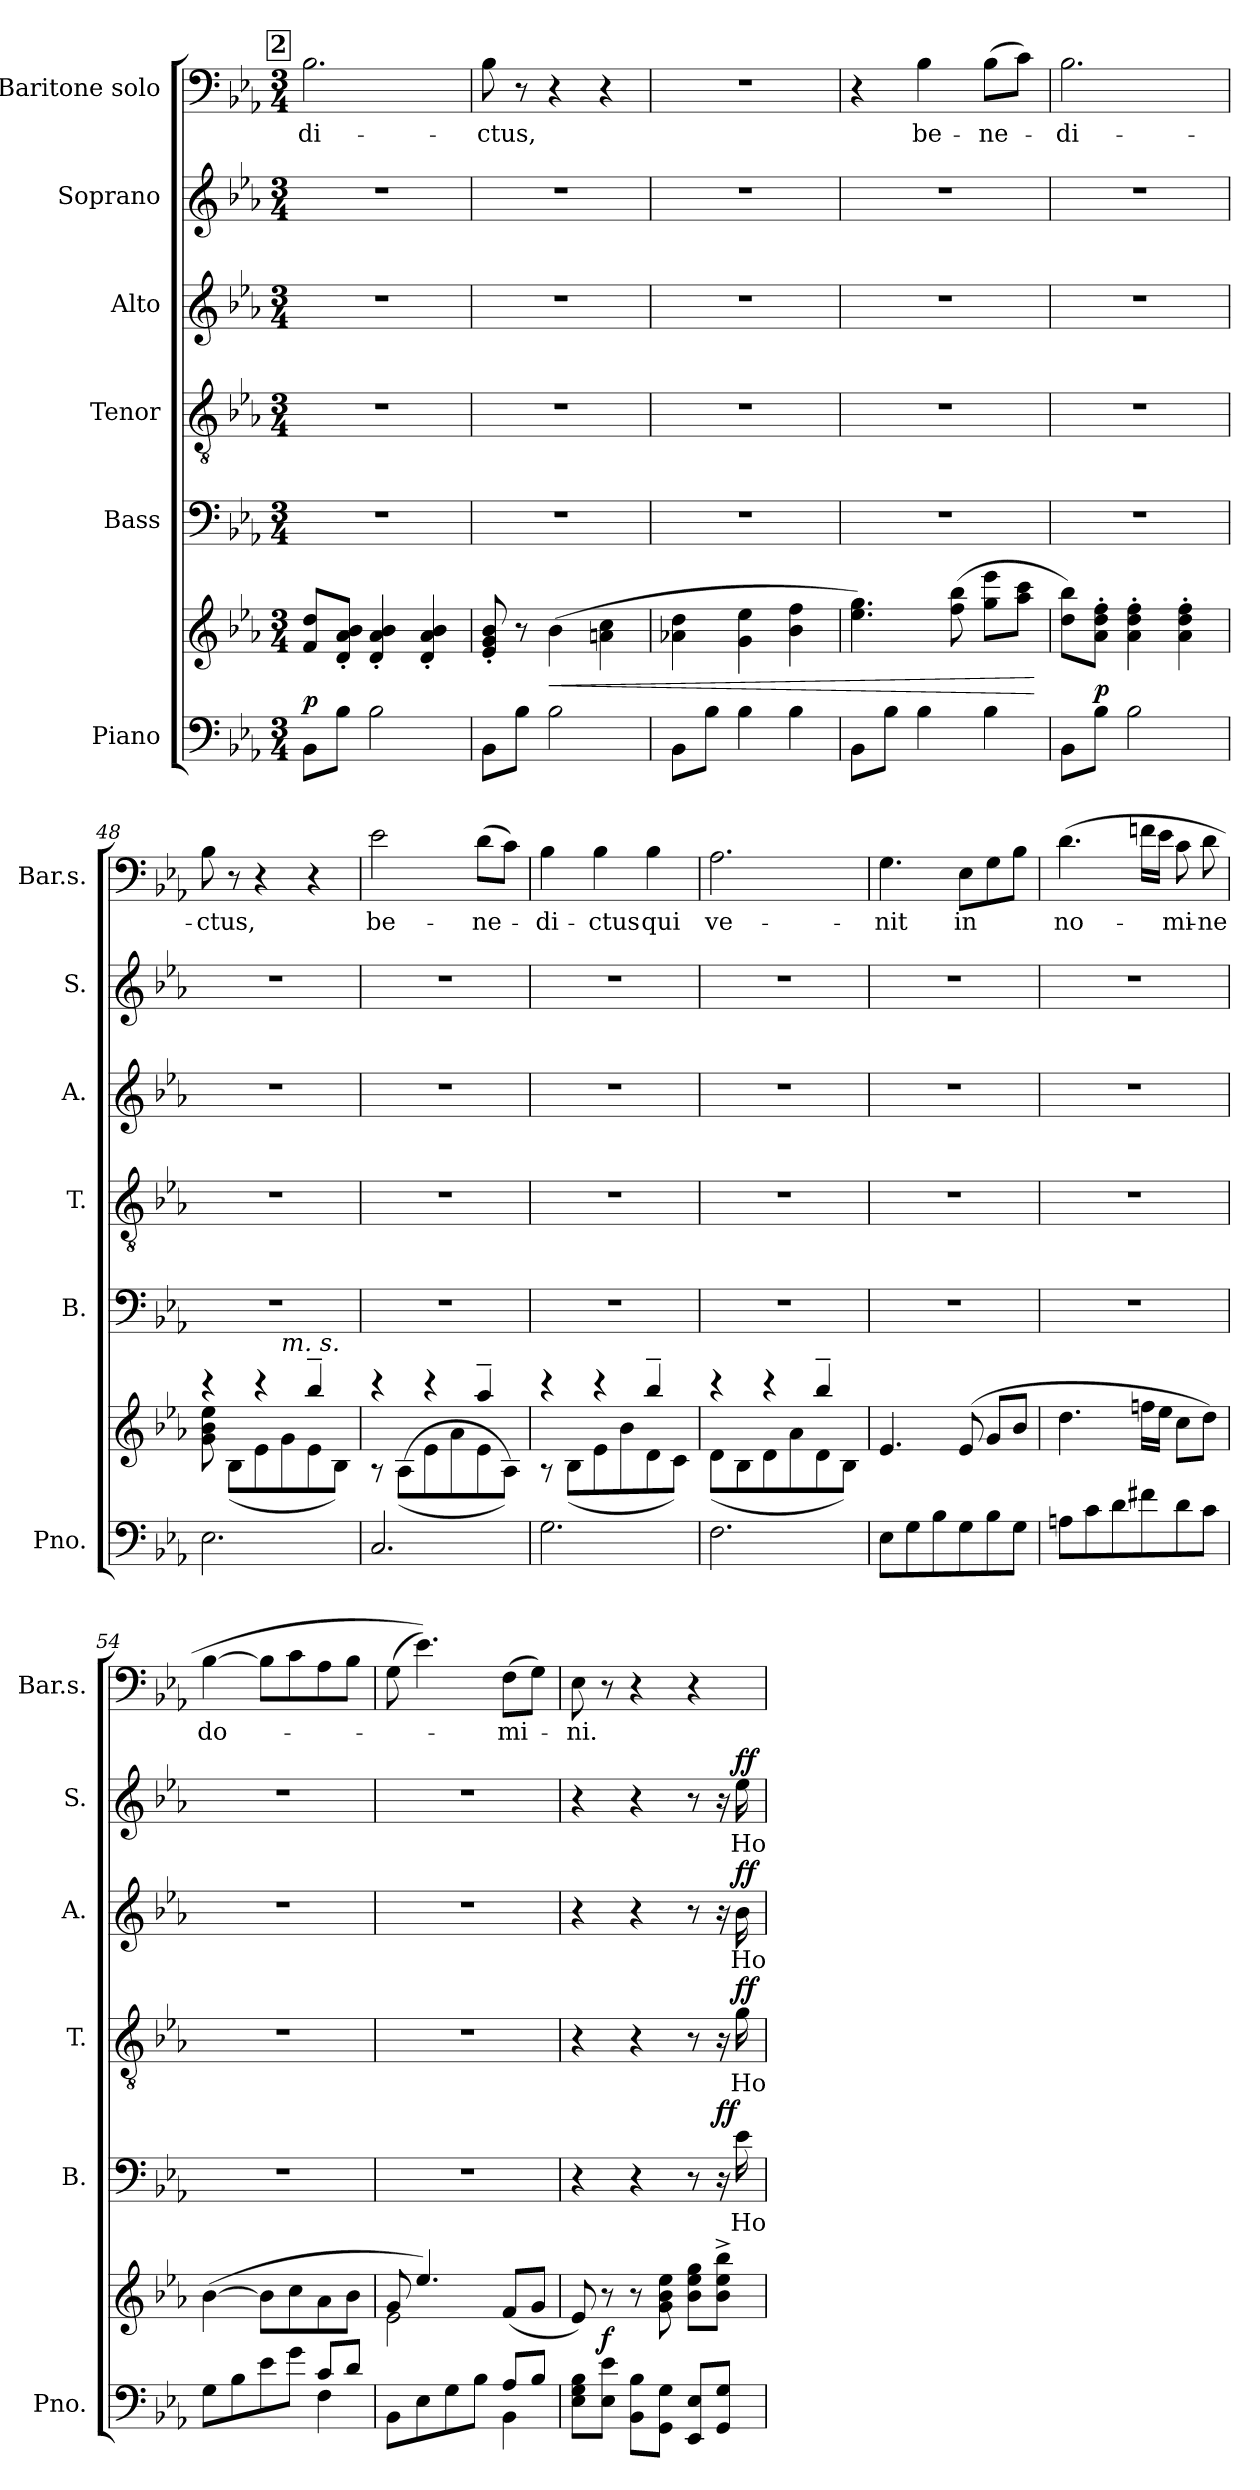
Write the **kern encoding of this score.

**kern	**kern	**dynam	**kern	**text	**dynam	**kern	**text	**dynam	**kern	**text	**dynam	**kern	**text	**dynam	**kern	**text
*part6	*part6	*part6	*part5	*part5	*part5	*part4	*part4	*part4	*part3	*part3	*part3	*part2	*part2	*part2	*part1	*part1
*staff7	*staff6	*staff6/7	*staff5	*staff5	*staff5	*staff4	*staff4	*staff4	*staff3	*staff3	*staff3	*staff2	*staff2	*staff2	*staff1	*staff1
*I"Piano	*	*	*I"Bass	*	*	*I"Tenor	*	*	*I"Alto	*	*	*I"Soprano	*	*	*I"Baritone solo	*
*I'Pno.	*	*	*I'B.	*	*	*I'T.	*	*	*I'A.	*	*	*I'S.	*	*	*I'Bar.s.	*
*clefF4	*clefG2	*	*clefF4	*	*	*clefGv2	*	*	*clefG2	*	*	*clefG2	*	*	*clefF4	*
*k[b-e-a-]	*k[b-e-a-]	*	*k[b-e-a-]	*	*	*k[b-e-a-]	*	*	*k[b-e-a-]	*	*	*k[b-e-a-]	*	*	*k[b-e-a-]	*
*M3/4	*M3/4	*	*M3/4	*	*	*M3/4	*	*	*M3/4	*	*	*M3/4	*	*	*M3/4	*
!!LO:REH:place=s1:a:B:fs=14:t=2
=43	=43	=43	=43	=43	=43	=43	=43	=43	=43	=43	=43	=43	=43	=43	=43	=43
!	!	!LO:DY:a=2	!	!	!	!	!	!	!	!	!	!	!	!	!	!LO:LY:b
8BB-\L	8f/ 8dd/L	p	2.r	.	.	2.r	.	.	2.r	.	.	2.r	.	.	2.B-\	-di-
8B-\J	8d/' 8a-/' 8b-/'J	.	.	.	.	.	.	.	.	.	.	.	.	.	.	.
2B-\	4d/' 4a-/' 4b-/'	.	.	.	.	.	.	.	.	.	.	.	.	.	.	.
.	4d/' 4a-/' 4b-/'	.	.	.	.	.	.	.	.	.	.	.	.	.	.	.
=44	=44	=44	=44	=44	=44	=44	=44	=44	=44	=44	=44	=44	=44	=44	=44	=44
!	!	!	!	!	!	!	!	!	!	!	!	!	!	!	!	!LO:LY:b
8BB-\L	8e-/' 8g/' 8b-/'	.	2.r	.	.	2.r	.	.	2.r	.	.	2.r	.	.	8B-\	-ctus,
8B-\J	8r	.	.	.	.	.	.	.	.	.	.	.	.	.	8r	.
!	!	!LO:HP:b	!	!	!	!	!	!	!	!	!	!	!	!	!	!
2B-\	(>4b-\	<	.	.	.	.	.	.	.	.	.	.	.	.	4r	.
.	4an\ 4cc\	.	.	.	.	.	.	.	.	.	.	.	.	.	4r	.
=45	=45	=45	=45	=45	=45	=45	=45	=45	=45	=45	=45	=45	=45	=45	=45	=45
8BB-\L	4a-X\ 4dd\	.	2.r	.	.	2.r	.	.	2.r	.	.	2.r	.	.	2.r	.
8B-\J	.	.	.	.	.	.	.	.	.	.	.	.	.	.	.	.
4B-\	4g\ 4ee-\	.	.	.	.	.	.	.	.	.	.	.	.	.	.	.
4B-\	4b-\ 4ff\	.	.	.	.	.	.	.	.	.	.	.	.	.	.	.
=46	=46	=46	=46	=46	=46	=46	=46	=46	=46	=46	=46	=46	=46	=46	=46	=46
8BB-\L	4.ee-\ 4.gg\)	.	2.r	.	.	2.r	.	.	2.r	.	.	2.r	.	.	4r	.
8B-\J	.	.	.	.	.	.	.	.	.	.	.	.	.	.	.	.
!	!	!	!	!	!	!	!	!	!	!	!	!	!	!	!	!LO:LY:b
4B-\	.	.	.	.	.	.	.	.	.	.	.	.	.	.	4B-\	be-
.	(>8ff\ 8bb-\	.	.	.	.	.	.	.	.	.	.	.	.	.	.	.
!	!	!	!	!	!	!	!	!	!	!	!	!	!	!	!	!LO:LY:b
4B-\	8gg\ 8eee-\L	.	.	.	.	.	.	.	.	.	.	.	.	.	(>8B-\L	-ne-
.	8aa-\ 8ccc\J	.	.	.	.	.	.	.	.	.	.	.	.	.	8c\J)	.
.	.	[	.	.	.	.	.	.	.	.	.	.	.	.	.	.
=47	=47	=47	=47	=47	=47	=47	=47	=47	=47	=47	=47	=47	=47	=47	=47	=47
!	!	!	!	!	!	!	!	!	!	!	!	!	!	!	!	!LO:LY:b
8BB-\L	8dd\ 8bb-\L)	.	2.r	.	.	2.r	.	.	2.r	.	.	2.r	.	.	2.B-\	-di-
!	!	!LO:DY:a=2	!	!	!	!	!	!	!	!	!	!	!	!	!	!
8B-\J	8a-\' 8dd\' 8ff\'J	p	.	.	.	.	.	.	.	.	.	.	.	.	.	.
2B-\	4a-\' 4dd\' 4ff\'	.	.	.	.	.	.	.	.	.	.	.	.	.	.	.
.	4a-\' 4dd\' 4ff\'	.	.	.	.	.	.	.	.	.	.	.	.	.	.	.
=48	=48	=48	=48	=48	=48	=48	=48	=48	=48	=48	=48	=48	=48	=48	=48	=48
*	*^	*	*	*	*	*	*	*	*	*	*	*	*	*	*	*
!	!	!	!	!	!	!	!	!	!	!	!	!	!	!	!	!	!LO:LY:b
2.E-\	4r	8g\ 8b-\ 8ee-\	.	2.r	.	.	2.r	.	.	2.r	.	.	2.r	.	.	8B-\	-ctus,
.	.	(<8B-\L	.	.	.	.	.	.	.	.	.	.	.	.	.	8r	.
.	4r	8e-\	.	.	.	.	.	.	.	.	.	.	.	.	.	4r	.
!	!	!LO:TX:a:i:t=m. s.	!	!	!	!	!	!	!	!	!	!	!	!	!	!	!
.	.	8g\	.	.	.	.	.	.	.	.	.	.	.	.	.	.	.
.	4bb-~/	8e-\	.	.	.	.	.	.	.	.	.	.	.	.	.	4r	.
.	.	8B-\J)	.	.	.	.	.	.	.	.	.	.	.	.	.	.	.
!!LO:LB:g=z
=49	=49	=49	=49	=49	=49	=49	=49	=49	=49	=49	=49	=49	=49	=49	=49	=49	=49
!	!	!	!	!	!	!	!	!	!	!	!	!	!	!	!	!	!LO:LY:b
2.C/	4r	8r	.	2.r	.	.	2.r	.	.	2.r	.	.	2.r	.	.	2e-\	be-
.	.	(<(<8A-\L	.	.	.	.	.	.	.	.	.	.	.	.	.	.	.
.	4r	8e-\	.	.	.	.	.	.	.	.	.	.	.	.	.	.	.
.	.	8a-\	.	.	.	.	.	.	.	.	.	.	.	.	.	.	.
!	!	!	!	!	!	!	!	!	!	!	!	!	!	!	!	!	!LO:LY:b
.	4aa-~/	8e-\	.	.	.	.	.	.	.	.	.	.	.	.	.	(>8d\L	-ne-
.	.	8A-\J))	.	.	.	.	.	.	.	.	.	.	.	.	.	8c\J)	.
=50	=50	=50	=50	=50	=50	=50	=50	=50	=50	=50	=50	=50	=50	=50	=50	=50	=50
!	!	!	!	!	!	!	!	!	!	!	!	!	!	!	!	!	!LO:LY:b
2.G\	4r	8r	.	2.r	.	.	2.r	.	.	2.r	.	.	2.r	.	.	4B-\	-di-
.	.	(<8B-\L	.	.	.	.	.	.	.	.	.	.	.	.	.	.	.
!	!	!	!	!	!	!	!	!	!	!	!	!	!	!	!	!	!LO:LY:b
.	4r	8e-\	.	.	.	.	.	.	.	.	.	.	.	.	.	4B-\	-ctus
.	.	8b-\	.	.	.	.	.	.	.	.	.	.	.	.	.	.	.
!	!	!	!	!	!	!	!	!	!	!	!	!	!	!	!	!	!LO:LY:b
.	4bb-~/	8d\	.	.	.	.	.	.	.	.	.	.	.	.	.	4B-\	qui
.	.	8c\J)	.	.	.	.	.	.	.	.	.	.	.	.	.	.	.
=51	=51	=51	=51	=51	=51	=51	=51	=51	=51	=51	=51	=51	=51	=51	=51	=51	=51
!	!	!	!	!	!	!	!	!	!	!	!	!	!	!	!	!	!LO:LY:b
2.F\	4r	(<8d\L	.	2.r	.	.	2.r	.	.	2.r	.	.	2.r	.	.	2.A-\	ve-
.	.	8B-\	.	.	.	.	.	.	.	.	.	.	.	.	.	.	.
.	4r	8d\	.	.	.	.	.	.	.	.	.	.	.	.	.	.	.
.	.	8a-\	.	.	.	.	.	.	.	.	.	.	.	.	.	.	.
.	4bb-~/	8d\	.	.	.	.	.	.	.	.	.	.	.	.	.	.	.
.	.	8B-\J)	.	.	.	.	.	.	.	.	.	.	.	.	.	.	.
=52	=52	=52	=52	=52	=52	=52	=52	=52	=52	=52	=52	=52	=52	=52	=52	=52	=52
!	!	!	!	!	!	!	!	!	!	!	!	!	!	!	!	!	!LO:LY:b
*	*v	*v	*	*	*	*	*	*	*	*	*	*	*	*	*	*	*
8E-\L	4.e-/	.	2.r	.	.	2.r	.	.	2.r	.	.	2.r	.	.	4.G\	-nit
8G\	.	.	.	.	.	.	.	.	.	.	.	.	.	.	.	.
8B-\	.	.	.	.	.	.	.	.	.	.	.	.	.	.	.	.
!	!	!	!	!	!	!	!	!	!	!	!	!	!	!	!	!LO:LY:b
8G\	(>8e-/	.	.	.	.	.	.	.	.	.	.	.	.	.	8E-\L	in
8B-\	8g/L	.	.	.	.	.	.	.	.	.	.	.	.	.	8G\	.
8G\J	8b-/J	.	.	.	.	.	.	.	.	.	.	.	.	.	8B-\J	.
=53	=53	=53	=53	=53	=53	=53	=53	=53	=53	=53	=53	=53	=53	=53	=53	=53
!	!	!	!	!	!	!	!	!	!	!	!	!	!	!	!	!LO:LY:b
8An\L	4.dd\	.	2.r	.	.	2.r	.	.	2.r	.	.	2.r	.	.	(>4.d\	no-
8c\	.	.	.	.	.	.	.	.	.	.	.	.	.	.	.	.
8d\	.	.	.	.	.	.	.	.	.	.	.	.	.	.	.	.
8f#X\	16ffn\LL	.	.	.	.	.	.	.	.	.	.	.	.	.	16fn\LL	.
.	16ee-\JJ	.	.	.	.	.	.	.	.	.	.	.	.	.	16e-\JJ	.
!	!	!	!	!	!	!	!	!	!	!	!	!	!	!	!	!LO:LY:b
8d\	8cc\L	.	.	.	.	.	.	.	.	.	.	.	.	.	8c\	-mi-
!	!	!	!	!	!	!	!	!	!	!	!	!	!	!	!	!LO:LY:b
8c\J	8dd\J)	.	.	.	.	.	.	.	.	.	.	.	.	.	8d\	-ne
=54	=54	=54	=54	=54	=54	=54	=54	=54	=54	=54	=54	=54	=54	=54	=54	=54
*^	*	*	*	*	*	*	*	*	*	*	*	*	*	*	*	*
!	!	!	!	!	!	!	!	!	!	!	!	!	!	!	!	!	!LO:LY:b
8G\L	2ryy	(>[4b-\	.	2.r	.	.	2.r	.	.	2.r	.	.	2.r	.	.	[4B-\	do-
8B-\	.	.	.	.	.	.	.	.	.	.	.	.	.	.	.	.	.
8e-\	.	8b-\L]	.	.	.	.	.	.	.	.	.	.	.	.	.	8B-\L]	.
8g\J	.	8cc\	.	.	.	.	.	.	.	.	.	.	.	.	.	8c\	.
4F\	8c/L	8a-\	.	.	.	.	.	.	.	.	.	.	.	.	.	8A-\	.
.	8d/J	8b-\J	.	.	.	.	.	.	.	.	.	.	.	.	.	8B-\J	.
=55	=55	=55	=55	=55	=55	=55	=55	=55	=55	=55	=55	=55	=55	=55	=55	=55	=55
*	*	*^	*	*	*	*	*	*	*	*	*	*	*	*	*	*	*
8BB-\L	2ryy	8g/	2e-\	.	2.r	.	.	2.r	.	.	2.r	.	.	2.r	.	.	(>8G\	.
8E-\	.	4.ee-/)	.	.	.	.	.	.	.	.	.	.	.	.	.	.	4.e-\))	.
8G\	.	.	.	.	.	.	.	.	.	.	.	.	.	.	.	.	.	.
8B-\J	.	.	.	.	.	.	.	.	.	.	.	.	.	.	.	.	.	.
!	!	!	!	!	!	!	!	!	!	!	!	!	!	!	!	!	!	!LO:LY:b
4BB-\	8A-/L	(>8f/L	4ryy	.	.	.	.	.	.	.	.	.	.	.	.	.	(>8F\L	-mi-
.	8B-/J	8g/J	.	.	.	.	.	.	.	.	.	.	.	.	.	.	8G\J)	.
*	*	*v	*v	*	*	*	*	*	*	*	*	*	*	*	*	*	*	*
!!LO:LB:g=z
=56	=56	=56	=56	=56	=56	=56	=56	=56	=56	=56	=56	=56	=56	=56	=56	=56	=56
!	!	!	!	!	!	!	!	!	!	!	!	!	!	!	!	!	!LO:LY:b
*v	*v	*	*	*	*	*	*	*	*	*	*	*	*	*	*	*	*
8E-\ 8G\ 8B-\L	8e-/)	.	4r	.	.	4r	.	.	4r	.	.	4r	.	.	8E-\	-ni.
!	!	!LO:DY:a=2	!	!	!	!	!	!	!	!	!	!	!	!	!	!
8E-\ 8e-\J	8r	f	.	.	.	.	.	.	.	.	.	.	.	.	8r	.
8BB-\ 8B-\L	8r	.	4r	.	.	4r	.	.	4r	.	.	4r	.	.	4r	.
8GG\ 8G\J	8g\ 8b-\ 8ee-\	.	.	.	.	.	.	.	.	.	.	.	.	.	.	.
8EE-/ 8E-/L	8b-\ 8ee-\ 8gg\L	.	8r	.	.	8r	.	.	8r	.	.	8r	.	.	4r	.
!	!	!	!	!	!LO:DY:a	!	!	!	!	!	!	!	!	!	!	!
8GG/ 8G/J	8b-\^ 8ee-\^ 8bb-\^J	.	16r	.	ff	16r	.	.	16r	.	.	16r	.	.	.	.
!	!	!	!	!LO:LY:b	!	!	!LO:LY:b	!LO:DY:a	!	!LO:LY:b	!LO:DY:a	!	!LO:LY:b	!LO:DY:a	!	!
.	.	.	16e-\	Ho-	.	16g\	Ho-	ff	16b-\	Ho-	ff	16ee-\	Ho-	ff	.	.
=	=	=	=	=	=	=	=	=	=	=	=	=	=	=	=	=
*-	*-	*-	*-	*-	*-	*-	*-	*-	*-	*-	*-	*-	*-	*-	*-	*-
